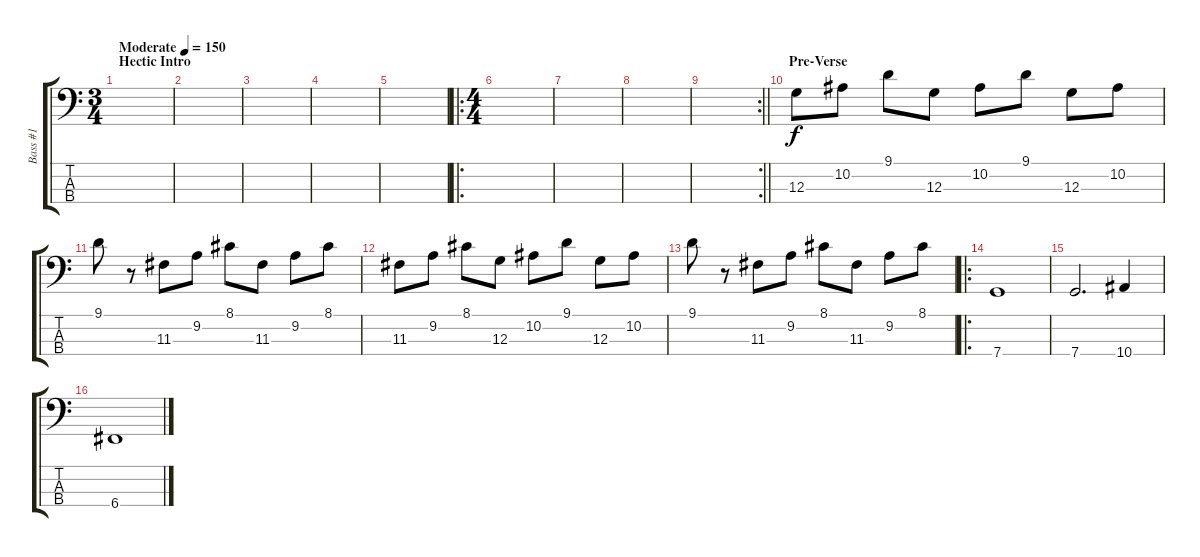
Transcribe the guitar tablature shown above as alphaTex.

\track ("Bass #1" "Bass #1") {instrument acousticguitarsteel}
\staff {score tabs}
\tuning (F2 C2 G1 C1) {hide}
\ts (3 4)
\section ("" "Hectic Intro")
\tempo (150 "Moderate")
\clef f4
\ks c
|
|
|
|
|
\ro
\ts (4 4)
|
|
|
\rc 2
\barLineRight lightlight
|
\section ("" "Pre-Verse")
12.3.8 10.2.8 9.1.8 12.3.8 10.2.8 9.1.8 12.3.8 10.2.8 |
9.1.8 r.8 11.3.8 9.2.8 8.1.8 11.3.8 9.2.8 8.1.8 |
11.3.8 9.2.8 8.1.8 12.3.8 10.2.8 9.1.8 12.3.8 10.2.8 |
9.1.8 r.8 11.3.8 9.2.8 8.1.8 11.3.8 9.2.8 8.1.8 |
\ro
7.4.1 |
7.4.2{d} 10.4.4 |
6.4.1
